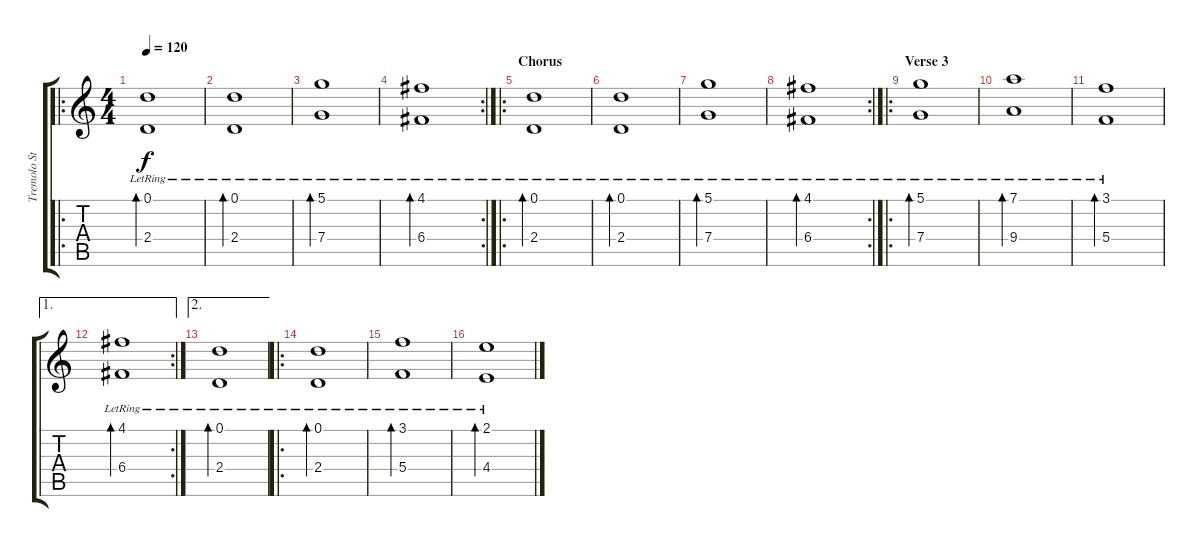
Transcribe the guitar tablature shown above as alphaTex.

\track ("Tremolo Strings" "Tremolo St") {instrument tremolostrings}
\staff {score tabs}
\tuning (D5 A4 F4 C4 G3 D3) {hide}
\ro
\ts (4 4)
\tempo 120
\clef g2
\ks c
(0.1{lr} 2.4{lr}).1{bd 480 dy f} |
(0.1{lr} 2.4{lr}).1{bd 480} |
(5.1{lr} 7.4{lr}).1{bd 480} |
\rc 2
(4.1{lr} 6.4{lr}).1{bd 480} |
\ro
\section ("" "Chorus")
(0.1{lr} 2.4{lr}).1{bd 480} |
(0.1{lr} 2.4{lr}).1{bd 480} |
(5.1{lr} 7.4{lr}).1{bd 480} |
\rc 2
(4.1{lr} 6.4{lr}).1{bd 480} |
\ro
\section ("" "Verse 3")
(5.1{lr} 7.4{lr}).1{bd 480} |
(7.1{lr} 9.4{lr}).1{bd 480} |
(3.1{lr} 5.4{lr}).1{bd 480} |
\ae 1
\rc 2
(4.1{lr} 6.4{lr}).1{bd 480} |
\ae 2
(0.1{lr} 2.4{lr}).1{bd 480} |
\ro
(0.1{lr} 2.4{lr}).1{bd 480} |
(3.1{lr} 5.4{lr}).1{bd 480} |
(2.1{lr} 4.4{lr}).1{bd 480}
